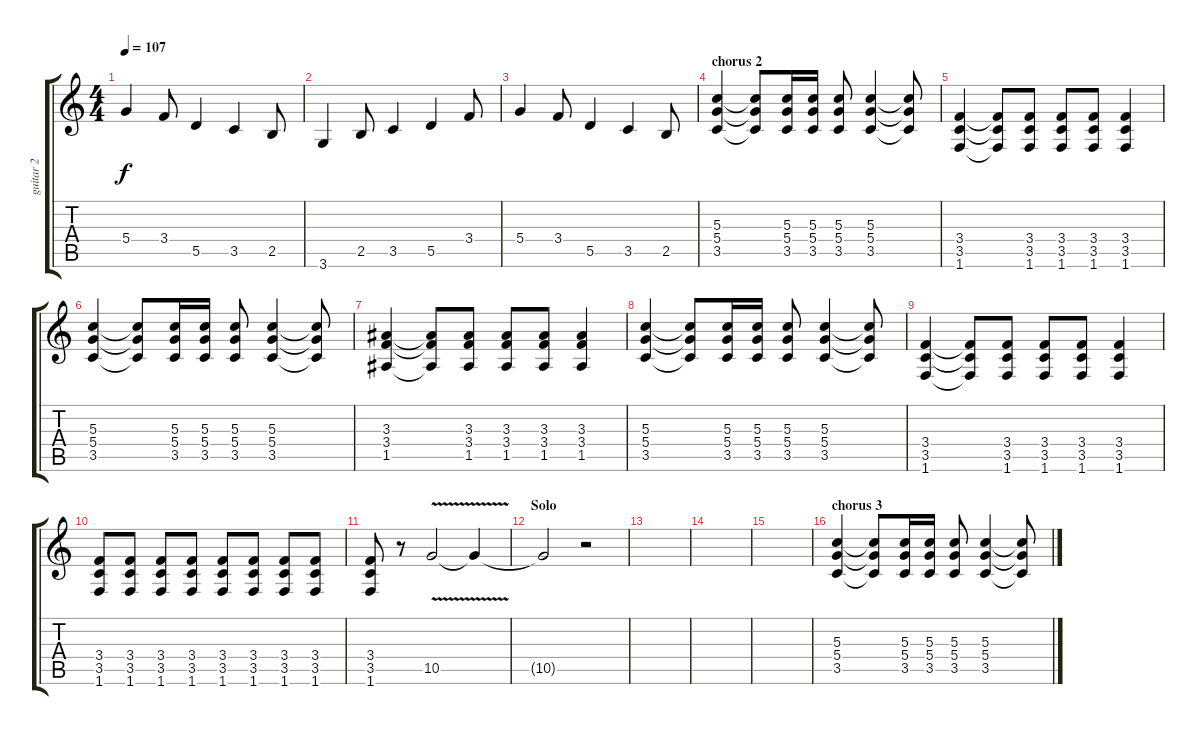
\track ("guitar 2" "guitar 2") {instrument distortionguitar}
\staff {score tabs}
\tuning (E4 B3 G3 D3 A2 E2) {hide}
\ts (4 4)
\tempo 107
\clef g2
\ks c
5.4.4{dy f} 3.4.8 5.5.4 3.5.4 2.5.8 |
3.6.4 2.5.8 3.5.4 5.5.4 3.4.8 |
5.4.4 3.4.8 5.5.4 3.5.4 2.5.8 |
\section ("" "chorus 2")
(5.3 5.4 3.5).4 (5.3{t} 5.4{t} 3.5{t}).8 (5.3 5.4 3.5).16 (5.3 5.4 3.5).16 (5.3 5.4 3.5).8 (5.3 5.4 3.5).4 (5.3{t} 5.4{t} 3.5{t}).8 |
(3.4 3.5 1.6).4 (3.4{t} 3.5{t} 1.6{t}).8 (3.4 3.5 1.6).8 (3.4 3.5 1.6).8 (3.4 3.5 1.6).8 (3.4 3.5 1.6).4 |
(5.3 5.4 3.5).4 (5.3{t} 5.4{t} 3.5{t}).8 (5.3 5.4 3.5).16 (5.3 5.4 3.5).16 (5.3 5.4 3.5).8 (5.3 5.4 3.5).4 (5.3{t} 5.4{t} 3.5{t}).8 |
(3.3 3.4 1.5).4 (3.3{t} 3.4{t} 1.5{t}).8 (3.3 3.4 1.5).8 (3.3 3.4 1.5).8 (3.3 3.4 1.5).8 (3.3 3.4 1.5).4 |
(5.3 5.4 3.5).4 (5.3{t} 5.4{t} 3.5{t}).8 (5.3 5.4 3.5).16 (5.3 5.4 3.5).16 (5.3 5.4 3.5).8 (5.3 5.4 3.5).4 (5.3{t} 5.4{t} 3.5{t}).8 |
(3.4 3.5 1.6).4 (3.4{t} 3.5{t} 1.6{t}).8 (3.4 3.5 1.6).8 (3.4 3.5 1.6).8 (3.4 3.5 1.6).8 (3.4 3.5 1.6).4 |
(3.4 3.5 1.6).8 (3.4 3.5 1.6).8 (3.4 3.5 1.6).8 (3.4 3.5 1.6).8 (3.4 3.5 1.6).8 (3.4 3.5 1.6).8 (3.4 3.5 1.6).8 (3.4 3.5 1.6).8 |
(3.4 3.5 1.6).8 r.8 10.5{v}.2 10.5{t}.4 |
\section ("" "Solo")
10.5{t}.2 r.2 |
|
|
|
\section ("" "chorus 3")
(5.3 5.4 3.5).4 (5.3{t} 5.4{t} 3.5{t}).8 (5.3 5.4 3.5).16 (5.3 5.4 3.5).16 (5.3 5.4 3.5).8 (5.3 5.4 3.5).4 (5.3{t} 5.4{t} 3.5{t}).8
